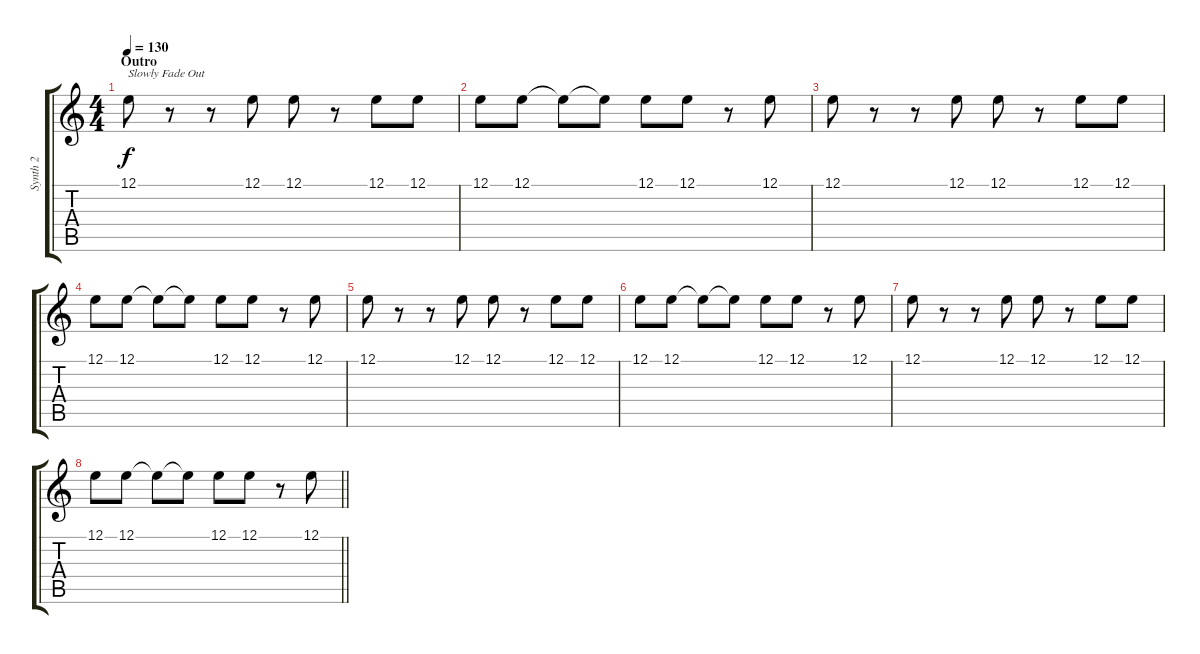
\track ("Synth 2" "Synth 2") {instrument lead1square}
\staff {score tabs}
\tuning (E4 B3 G3 D3 A2 E2) {hide}
\ts (4 4)
\section ("" "Outro")
\tempo 130
\clef g2
\ks c
12.1.8{txt "Slowly Fade Out" dy f} r.8 r.8 12.1.8 12.1.8 r.8 12.1.8 12.1.8 |
12.1.8 12.1.8 12.1{t}.8 12.1{t}.8 12.1.8 12.1.8 r.8 12.1.8 |
12.1.8 r.8 r.8 12.1.8 12.1.8 r.8 12.1.8 12.1.8 |
12.1.8 12.1.8 12.1{t}.8 12.1{t}.8 12.1.8 12.1.8 r.8 12.1.8 |
12.1.8 r.8 r.8 12.1.8 12.1.8 r.8 12.1.8 12.1.8 |
12.1.8 12.1.8 12.1{t}.8 12.1{t}.8 12.1.8 12.1.8 r.8 12.1.8 |
12.1.8 r.8 r.8 12.1.8 12.1.8 r.8 12.1.8 12.1.8 |
\barLineRight lightlight
12.1.8 12.1.8 12.1{t}.8 12.1{t}.8 12.1.8 12.1.8 r.8 12.1.8
